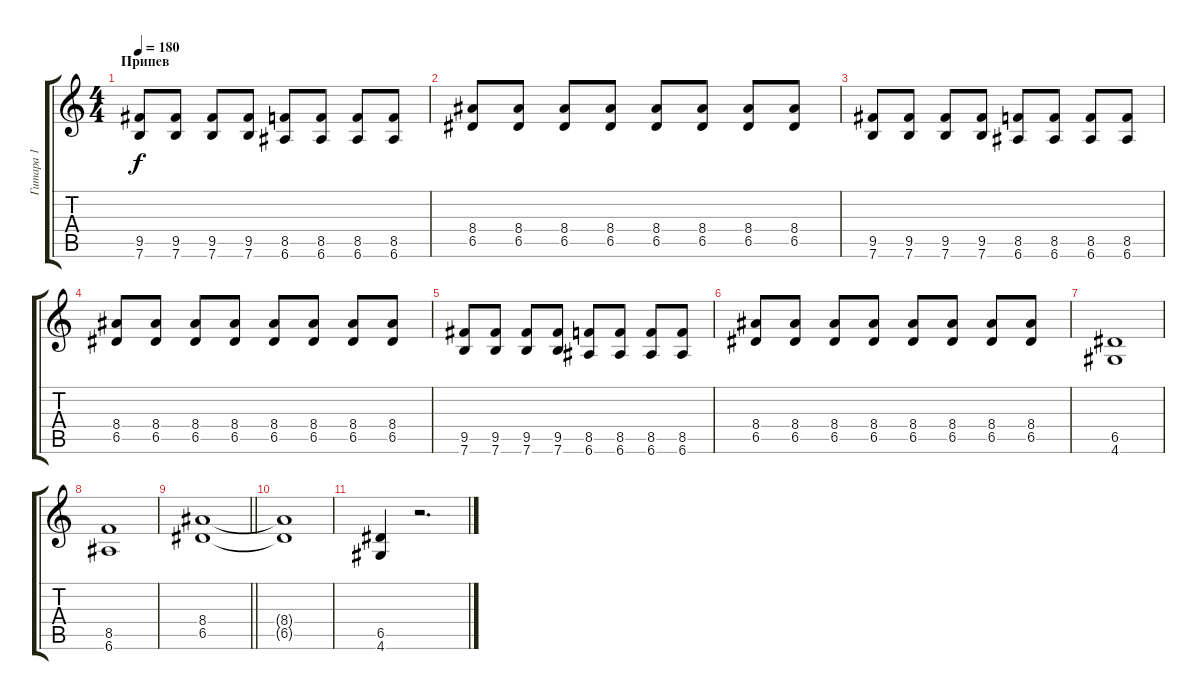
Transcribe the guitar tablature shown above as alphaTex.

\track ("Гитара 1" "Гитара 1") {instrument overdrivenguitar}
\staff {score tabs}
\tuning (E4 B3 G3 D3 A2 E2) {hide}
\ts (4 4)
\section ("" "Припев")
\tempo 180
\clef g2
\ks c
(9.5 7.6).8{dy f} (9.5 7.6).8 (9.5 7.6).8 (9.5 7.6).8 (8.5 6.6).8 (8.5 6.6).8 (8.5 6.6).8 (8.5 6.6).8 |
(8.4 6.5).8 (8.4 6.5).8 (8.4 6.5).8 (8.4 6.5).8 (8.4 6.5).8 (8.4 6.5).8 (8.4 6.5).8 (8.4 6.5).8 |
(9.5 7.6).8 (9.5 7.6).8 (9.5 7.6).8 (9.5 7.6).8 (8.5 6.6).8 (8.5 6.6).8 (8.5 6.6).8 (8.5 6.6).8 |
(8.4 6.5).8 (8.4 6.5).8 (8.4 6.5).8 (8.4 6.5).8 (8.4 6.5).8 (8.4 6.5).8 (8.4 6.5).8 (8.4 6.5).8 |
(9.5 7.6).8 (9.5 7.6).8 (9.5 7.6).8 (9.5 7.6).8 (8.5 6.6).8 (8.5 6.6).8 (8.5 6.6).8 (8.5 6.6).8 |
(8.4 6.5).8 (8.4 6.5).8 (8.4 6.5).8 (8.4 6.5).8 (8.4 6.5).8 (8.4 6.5).8 (8.4 6.5).8 (8.4 6.5).8 |
(6.5 4.6).1 |
(8.5 6.6).1 |
\barLineRight lightlight
(8.4 6.5).1 |
(8.4{t} 6.5{t}).1 |
(6.5 4.6).4 r.2{d}
